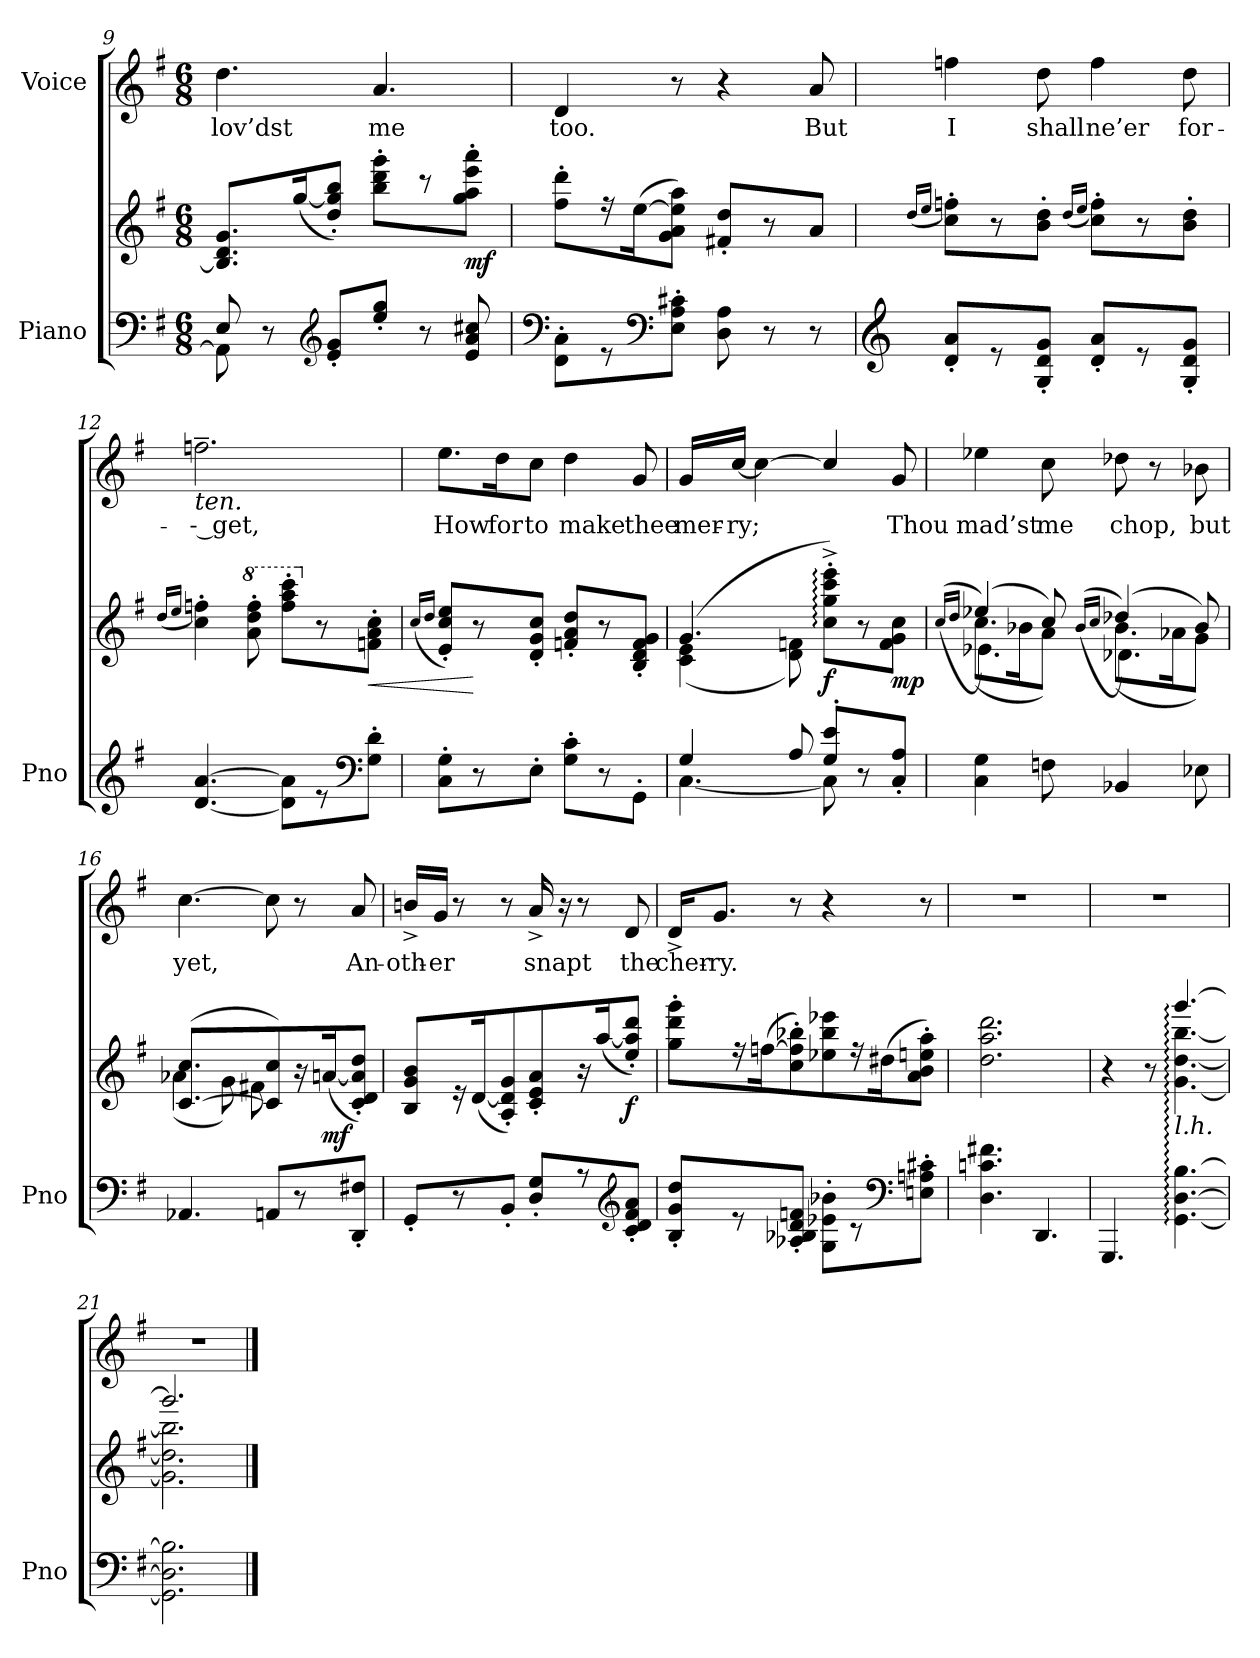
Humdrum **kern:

**kern	**kern	**dynam	**kern	**text
*part2	*part2	*part2	*part1	*part1
*staff3	*staff2	*staff2/3	*staff1	*staff1
*I"Piano	*	*	*I"Voice	*
*I'Pno	*	*	*	*
!!LO:PB:g=z
*clefF4	*clefG2	*	*clefG2	*
*k[f#]	*k[f#]	*	*k[f#]	*
*M6/8	*M6/8	*	*M6/8	*
=9	=9	=9	=9	=9
*^	*	*	*	*
!	!	!	!	!	!LO:LY:b
8E/	8AA\]	8.B/] 8.d/ 8.g/L	.	4.dd\	lov’dst
8r	2ryy	.	.	.	.
.	.	([16gg/K	.	.	.
*clefG2	*	*	*	*	*
8e/' 8g/'L	.	8dd/'> 8gg/]'> 8bb/'>J)	.	.	.
!	!	!	!	!	!LO:LY:b
8ee/' 8gg/'J	.	8bb\' 8ddd\' 8ggg\'L	.	4.a/	me
8r	.	8r	.	.	.
!	!	!	!LO:DY:b	!	!
8e/ 8a/ 8cc#X/	8ryy	8gg\' 8aa\' 8eee\' 8aaa\'J	mf	.	.
=10	=10	=10	=10	=10	=10
!	!	!	!	!	!LO:LY:b
*v	*v	*	*	*	*
8d\' 8a\'L	8ff#\' 8ddd\'L	.	4d/	too.
8r	16r	.	.	.
.	(>[<16ee\J	.	.	.
*clefF4	*	*	*	*
8E\' 8A\' 8c#X\'J	8g\ 8a\ 8ee\] 8aa\J)	.	8r	.
8D\ 8A\	8f#X/' 8dd/'L	.	4r	.
8r	8r	.	.	.
!	!	!	!	!LO:LY:b
8r	8a/J	.	8a/	But
=11	=11	=11	=11	=11
*clefG2	*	*	*	*
.	(16qdd/LL	.	.	.
.	16qee/JJ	.	.	.
!	!	!	!	!LO:LY:b
8d/' 8a/'L	8cc\' 8ffn\'L)	.	4ffn\	I
8r	8r	.	.	.
!	!	!	!	!LO:LY:b
8G/' 8d/' 8g/'J	8b\' 8dd\'J	.	8dd\	shall
.	(16qdd/LL	.	.	.
.	16qee/JJ	.	.	.
!	!	!	!	!LO:LY:b
8d/' 8a/'L	8cc\' 8ff\'L)	.	4ff\	ne’er
8r	8r	.	.	.
!	!	!	!	!LO:LY:b
8G/' 8d/' 8g/'J	8b\' 8dd\'J	.	8dd\	for-
!!LO:LB:g=z
=12	=12	=12	=12	=12
.	(16qdd/LL	.	.	.
.	16qee/JJ	.	.	.
!	!	!	!LO:TX:b:i:t=ten.	!
!	!	!	!	!LO:LY:b
[4.d/ [4.a/	4cc\' 4ffn\')	.	2.ffn~\	-- get,
*	*8va	*	*	*
.	8aa\' 8ddd\' 8fff\'	.	.	.
8d\] 8a\]L	8fff\' 8aaa\' 8cccc\'L	.	.	.
*	*X8va	*	*	*
8r	8r	.	.	.
*clefF4	*	*	*	*
!	!	!LO:HP:b	!	!
8G\' 8d\'J	8fn\' 8a\' 8cc\'J	<	.	.
=13	=13	=13	=13	=13
.	(16qcc/LL	.	.	.
.	16qdd/JJ	.	.	.
!	!	!	!	!LO:LY:b
8C\' 8G\'L	8e/' 8cc/' 8ee/'L)	.	8.ee\L	How
8r	8r	[	.	.
!	!	!	!	!LO:LY:b
.	.	.	16dd\K	for
!	!	!	!	!LO:LY:b
8E'\J	8d/' 8g/' 8cc/'J	.	8cc\J	to
!	!	!	!	!LO:LY:b
8G\' 8c\'L	8fn/' 8a/' 8dd/'L	.	4dd\	make
8r	8r	.	.	.
!	!	!	!	!LO:LY:b
8GG'\J	8B/' 8d/' 8f/' 8g/'J	.	8g/	thee
=14	=14	=14	=14	=14
*^	*^	*	*	*
!	!	!	!	!	!	!LO:LY:b
4G/	[4.C\	(4.g/	(4c\ 4e\	.	16g/LL	mer-
!	!	!	!	!	!	!LO:LY:b
.	.	.	.	.	[16cc/JJ	-ry;
.	.	.	.	.	4cc\_	.
8A/	.	.	8d\ 8fn\)	.	.	.
!	!	!	!	!LO:DY:b	!	!
8G/' 8e/'L	8C\]	8cc\::'^ 8gg\::'^ 8ccc\::'^ 8eee\::'^L)	4.ryy	f	4cc/]	.
8r	4ryy	8r	.	.	.	.
!	!	!	!	!LO:DY:b	!	!LO:LY:b
8C/'> 8A/'>J	.	8f\ 8g\ 8cc\J	.	mp	8g/	Thou
*v	*v	*	*	*	*	*
*	*v	*v	*	*	*
!!LO:LB:g=z
=15	=15	=15	=15	=15
.	(>(16qcc/LL	.	.	.
.	16qdd/JJ	.	.	.
*	*^	*	*	*
*	*	*^	*	*	*
!	!	!	!	!	!	!LO:LY:b
4C\ 4G\	(4ee-X/))	(8.cc\L	4.e-X\	.	4ee-X\	mad’st
.	.	16b-X\K	.	.	.	.
!	!	!	!	!	!	!LO:LY:b
8Fn\	8cc/)	8a\J)	.	.	8cc\	me
.	(>(16qb-/LL	.	.	.	.	.
.	16qcc/JJ	.	.	.	.	.
!	!	!	!	!	!	!LO:LY:b
4BB-X/	(4dd-X/))	(8.b-\L	4.d-X\	.	8dd-X\	chop,
.	.	.	.	.	8r	.
.	.	16a-X\K	.	.	.	.
!	!	!	!	!	!	!LO:LY:b
8E-X\	8b-/)	8g\J)	.	.	8b-X\	but
*	*	*v	*v	*	*	*
=16	=16	=16	=16	=16	=16
!	!	!	!	!	!LO:LY:b
4.AA-X/	([<4.c/ 4.cc/	(4a-X\	.	[4.cc\	yet,
.	.	8g\)	.	.	.
8AAn/L	8c/] 8cc/L)	8f#X\	.	8cc\]	.
8r	16r	4ryy	.	8r	.
!	!	!	!LO:DY:b	!	!
.	([16an/J	.	mf	.	.
!	!	!	!	!	!LO:LY:b
8DD/' 8F#X/'J	8c/'> 8d/'> 8a/]'> 8dd/'>J)	.	.	8a/	An-
*	*v	*v	*	*	*
=17	=17	=17	=17	=17
!	!	!	!	!LO:LY:b
8GG'/L	8B/ 8g/ 8b/L	.	16bn^>/LL	-oth-
!	!	!	!	!LO:LY:b
.	.	.	16g/JJ	-er
8r	16r	.	8r	.
.	(>[16d/J	.	.	.
8BB'/J	8A/'> 8d/]'> 8g/'>J)	.	8r	.
!	!	!	!	!LO:LY:b
8D/' 8G/'L	8c\' 8e\' 8a\'L	.	16a^>/	snapt
.	.	.	16r	.
8r	16r	.	8r	.
.	(>[<16aa\J	.	.	.
*clefG2	*	*	*	*
!	!	!LO:DY:b	!	!LO:LY:b
8c/' 8d/' 8f#/' 8a/'J	8ee\' 8aa\]' 8ddd\'J)	f	8d/	the
!!LO:LB:g=z
=18	=18	=18	=18	=18
!	!	!	!	!LO:LY:b
8B/' 8g/' 8dd/'L	8gg\' 8ddd\' 8ggg\'L	.	16d^>/KL	cher-
!	!	!	!	!LO:LY:b
.	.	.	8.g/J	-ry.
8r	16r	.	.	.
.	(>[<16ffn\J	.	.	.
8A-X/' 8B-X/' 8d/' 8fn/'J	8cc\' 8ff\]' 8bb-X\'J)	.	8r	.
8G\' 8e-X\' 8b-X\'L	8ee-X\ 8bb-\ 8eee-X\L	.	4r	.
8r	16r	.	.	.
.	(16dd#X\J	.	.	.
*clefF4	*	*	*	*
8En\' 8An\' 8c#X\'J	8a\' 8b\' 8een\' 8aa\'J)	.	8r	.
=19	=19	=19	=19	=19
4.D\ 4.cn\ 4.f#X\	2.dd\ 2.aa\ 2.ddd\	.	2.r	.
4.DD/	.	.	.	.
=20	=20	=20	=20	=20
*	*^	*	*	*
4.GGG/	4r	4.ryy	.	2.r	.
.	8r	.	.	.	.
!	!LO:TX:b:i:t=l.h.	!	!	!	!
[4.GG\:: [4.D\:: [4.B\::	[4.ggg::/	[4.g\:: [4.dd\:: [4.bb\::	.	.	.
=21	=21	=21	=21	=21	=21
2.GG\] 2.D\] 2.B\]	2.ggg/]	2.g\] 2.dd\] 2.bb\]	.	2.r	.
*	*v	*v	*	*	*
==	==	==	==	==
*-	*-	*-	*-	*-
